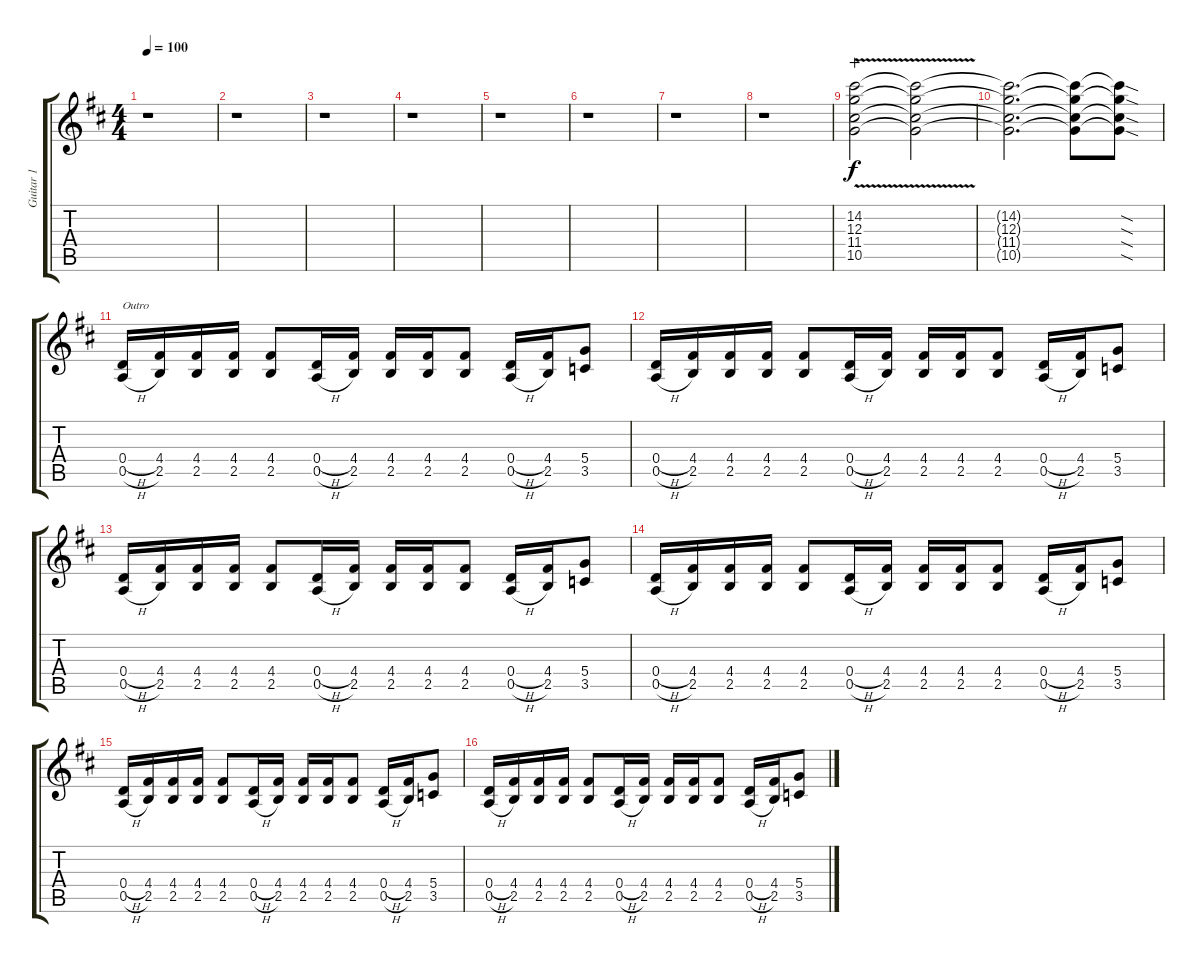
\track ("Guitar 1" "Guitar 1") {instrument distortionguitar}
\staff {score tabs}
\tuning (E4 B3 G3 D3 A2 D2) {hide}
\ts (4 4)
\tempo 100
\clef g2
\ks d
r.1{dy f} |
r.1 |
r.1 |
r.1 |
r.1 |
r.1 |
r.1 |
r.1 |
(14.2{v} 12.3{v} 11.4{v} 10.5{v}).2{wahc} (14.2{t} 12.3{t} 11.4{t} 10.5{t}).2 |
(14.2{t} 12.3{t} 11.4{t} 10.5{t}).2{d} (14.2{t} 12.3{t} 11.4{t} 10.5{t}).8 (14.2{sod t} 12.3{sod t} 11.4{sod t} 10.5{sod t}).8 |
(0.4{h} 0.5{h}).16{txt "Outro"} (4.4 2.5).16 (4.4 2.5).16 (4.4 2.5).16 (4.4 2.5).8 (0.4{h} 0.5{h}).16 (4.4 2.5).16 (4.4 2.5).16 (4.4 2.5).16 (4.4 2.5).8 (0.4{h} 0.5{h}).16 (4.4 2.5).16 (5.4 3.5).8 |
(0.4{h} 0.5{h}).16 (4.4 2.5).16 (4.4 2.5).16 (4.4 2.5).16 (4.4 2.5).8 (0.4{h} 0.5{h}).16 (4.4 2.5).16 (4.4 2.5).16 (4.4 2.5).16 (4.4 2.5).8 (0.4{h} 0.5{h}).16 (4.4 2.5).16 (5.4 3.5).8 |
(0.4{h} 0.5{h}).16 (4.4 2.5).16 (4.4 2.5).16 (4.4 2.5).16 (4.4 2.5).8 (0.4{h} 0.5{h}).16 (4.4 2.5).16 (4.4 2.5).16 (4.4 2.5).16 (4.4 2.5).8 (0.4{h} 0.5{h}).16 (4.4 2.5).16 (5.4 3.5).8 |
(0.4{h} 0.5{h}).16 (4.4 2.5).16 (4.4 2.5).16 (4.4 2.5).16 (4.4 2.5).8 (0.4{h} 0.5{h}).16 (4.4 2.5).16 (4.4 2.5).16 (4.4 2.5).16 (4.4 2.5).8 (0.4{h} 0.5{h}).16 (4.4 2.5).16 (5.4 3.5).8 |
(0.4{h} 0.5{h}).16 (4.4 2.5).16 (4.4 2.5).16 (4.4 2.5).16 (4.4 2.5).8 (0.4{h} 0.5{h}).16 (4.4 2.5).16 (4.4 2.5).16 (4.4 2.5).16 (4.4 2.5).8 (0.4{h} 0.5{h}).16 (4.4 2.5).16 (5.4 3.5).8 |
(0.4{h} 0.5{h}).16 (4.4 2.5).16 (4.4 2.5).16 (4.4 2.5).16 (4.4 2.5).8 (0.4{h} 0.5{h}).16 (4.4 2.5).16 (4.4 2.5).16 (4.4 2.5).16 (4.4 2.5).8 (0.4{h} 0.5{h}).16 (4.4 2.5).16 (5.4 3.5).8
